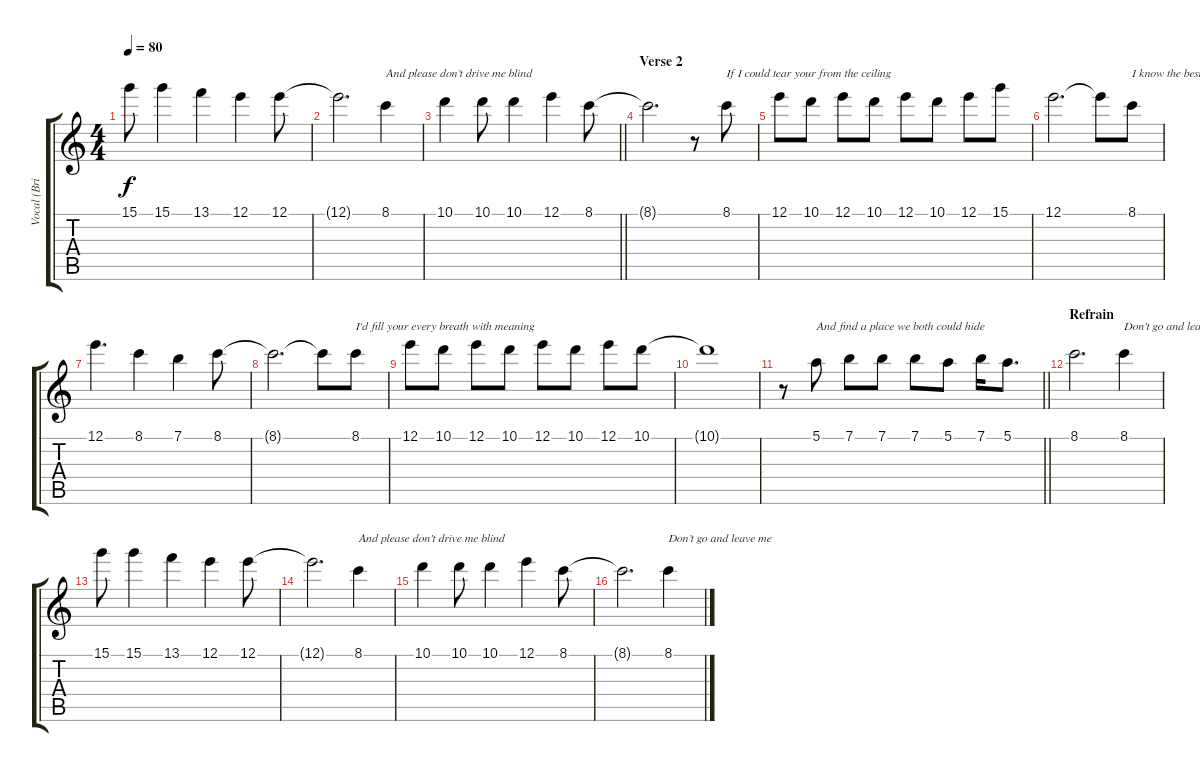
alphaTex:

\track ("Vocal (Brian)" "Vocal (Bri") {instrument electricguitarjazz}
\staff {score tabs}
\tuning (E4 B3 G3 D3 A2 E2) {hide}
\ts (4 4)
\tempo 80
\clef g2
\ks c
15.1.8{dy f} 15.1.4 13.1.4 12.1.4 12.1.8 |
12.1{t}.2{d} 8.1.4{txt "And please don’t drive me blind"} |
\barLineRight lightlight
10.1.4 10.1.8 10.1.4 12.1.4 8.1.8 |
\section ("" "Verse 2")
8.1{t}.2{d} r.8 8.1.8{txt "If I could tear your from the ceiling"} |
12.1.8 10.1.8 12.1.8 10.1.8 12.1.8 10.1.8 12.1.8 15.1.8 |
12.1.2{d} 12.1{t}.8 8.1.8{txt "I know the best have tried"} |
12.1.4{d} 8.1.4 7.1.4 8.1.8 |
8.1{t}.2{d} 8.1{t}.8 8.1.8{txt "I'd fill your every breath with meaning"} |
12.1.8 10.1.8 12.1.8 10.1.8 12.1.8 10.1.8 12.1.8 10.1.8 |
10.1{t}.1 |
\barLineRight lightlight
r.8 5.1.8{txt "And find a place we both could hide"} 7.1.8 7.1.8 7.1.8 5.1.8 7.1.16 5.1.8{d} |
\section ("" "Refrain")
8.1.2{d} 8.1.4{txt "Don’t go and leave me"} |
15.1.8 15.1.4 13.1.4 12.1.4 12.1.8 |
12.1{t}.2{d} 8.1.4{txt "And please don’t drive me blind"} |
10.1.4 10.1.8 10.1.4 12.1.4 8.1.8 |
8.1{t}.2{d} 8.1.4{txt "Don’t go and leave me"}
